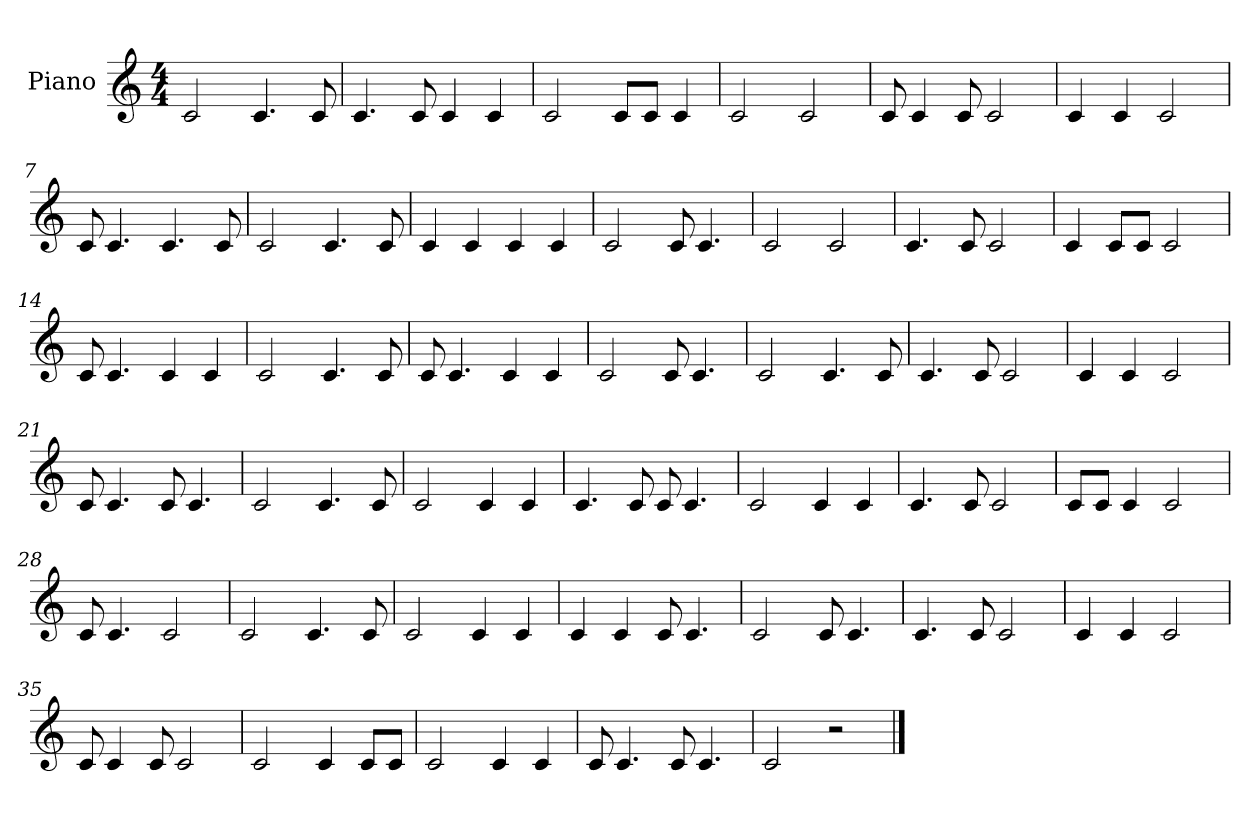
**kern
*part1
*staff1
*I"Piano
*I'Pno.
*clefG2
*k[]
*M4/4
*MM90
=1
2c/
4.c/
8c/
=2
4.c/
8c/
4c/
4c/
=3
2c/
8c/L
8c/J
4c/
=4
2c/
2c/
=5
8c/
4c/
8c/
2c/
=6
4c/
4c/
2c/
=7
8c/
4.c/
4.c/
8c/
=8
2c/
4.c/
8c/
=9
4c/
4c/
4c/
4c/
=10
2c/
8c/
4.c/
=11
2c/
2c/
=12
4.c/
8c/
2c/
=13
4c/
8c/L
8c/J
2c/
=14
8c/
4.c/
4c/
4c/
=15
2c/
4.c/
8c/
=16
8c/
4.c/
4c/
4c/
=17
2c/
8c/
4.c/
=18
2c/
4.c/
8c/
=19
4.c/
8c/
2c/
=20
4c/
4c/
2c/
=21
8c/
4.c/
8c/
4.c/
=22
2c/
4.c/
8c/
=23
2c/
4c/
4c/
=24
4.c/
8c/
8c/
4.c/
=25
2c/
4c/
4c/
=26
4.c/
8c/
2c/
=27
8c/L
8c/J
4c/
2c/
=28
8c/
4.c/
2c/
=29
2c/
4.c/
8c/
=30
2c/
4c/
4c/
=31
4c/
4c/
8c/
4.c/
=32
2c/
8c/
4.c/
=33
4.c/
8c/
2c/
=34
4c/
4c/
2c/
=35
8c/
4c/
8c/
2c/
=36
2c/
4c/
8c/L
8c/J
=37
2c/
4c/
4c/
=38
8c/
4.c/
8c/
4.c/
=39
2c/
2r
==
*-
